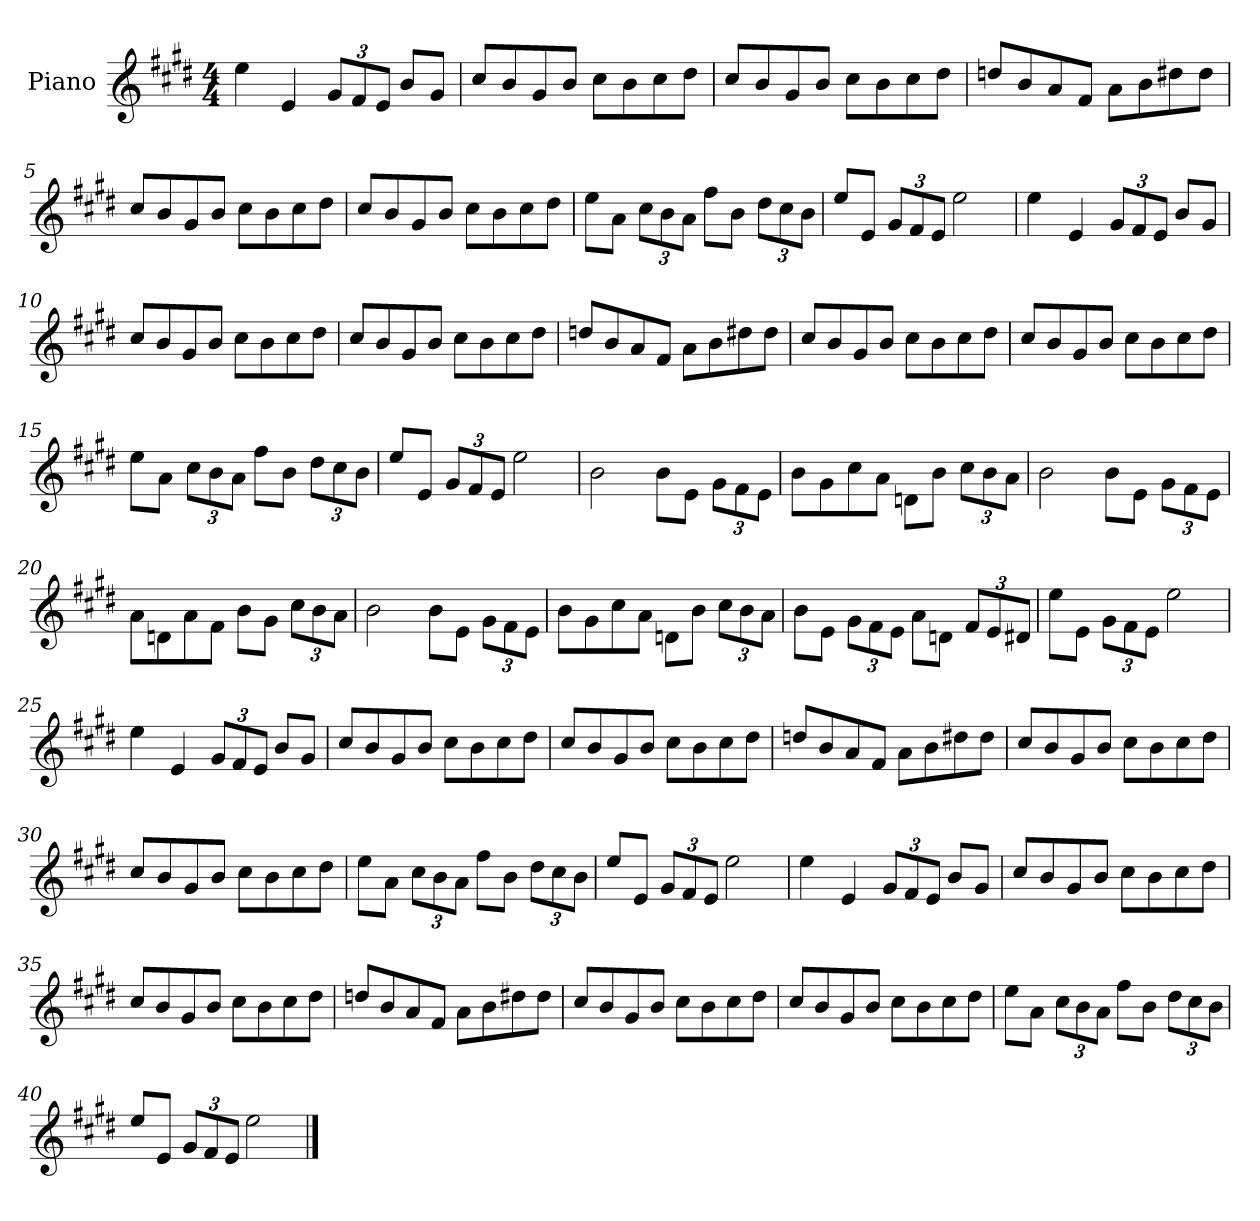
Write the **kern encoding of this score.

**kern
*part1
*staff1
*I"Piano
*I'Pno
*clefG2
*k[f#c#g#d#]
*M4/4
=1
4ee\
4e/
*Xbrackettup
12g#/L
12f#/
12e/J
8b/L
8g#/J
=2
8cc#/L
8b/
8g#/
8b/J
8cc#\L
8b\
8cc#\
8dd#\J
=3
8cc#/L
8b/
8g#/
8b/J
8cc#\L
8b\
8cc#\
8dd#\J
=4
8ddn/L
8b/
8a/
8f#/J
8a\L
8b\
8dd#X\
8dd#\J
=5
8cc#/L
8b/
8g#/
8b/J
8cc#\L
8b\
8cc#\
8dd#\J
=6
8cc#/L
8b/
8g#/
8b/J
8cc#\L
8b\
8cc#\
8dd#\J
=7
8ee\L
8a\J
12cc#\L
12b\
12a\J
8ff#\L
8b\J
12dd#\L
12cc#\
12b\J
=8
8ee/L
8e/J
12g#/L
12f#/
12e/J
2ee\
=9
4ee\
4e/
12g#/L
12f#/
12e/J
8b/L
8g#/J
=10
8cc#/L
8b/
8g#/
8b/J
8cc#\L
8b\
8cc#\
8dd#\J
=11
8cc#/L
8b/
8g#/
8b/J
8cc#\L
8b\
8cc#\
8dd#\J
=12
8ddn/L
8b/
8a/
8f#/J
8a\L
8b\
8dd#X\
8dd#\J
=13
8cc#/L
8b/
8g#/
8b/J
8cc#\L
8b\
8cc#\
8dd#\J
=14
8cc#/L
8b/
8g#/
8b/J
8cc#\L
8b\
8cc#\
8dd#\J
=15
8ee\L
8a\J
12cc#\L
12b\
12a\J
8ff#\L
8b\J
12dd#\L
12cc#\
12b\J
=16
8ee/L
8e/J
12g#/L
12f#/
12e/J
2ee\
=17
2b\
8b\L
8e\J
12g#\L
12f#\
12e\J
=18
8b\L
8g#\
8cc#\
8a\J
8dn\L
8b\J
12cc#\L
12b\
12a\J
=19
2b\
8b\L
8e\J
12g#\L
12f#\
12e\J
=20
8a\L
8dn\
8a\
8f#\J
8b\L
8g#\J
12cc#\L
12b\
12a\J
=21
2b\
8b\L
8e\J
12g#\L
12f#\
12e\J
=22
8b\L
8g#\
8cc#\
8a\J
8dn\L
8b\J
12cc#\L
12b\
12a\J
=23
8b\L
8e\J
12g#\L
12f#\
12e\J
8a\L
8dn\J
12f#/L
12e/
12d#X/J
=24
8ee\L
8e\J
12g#\L
12f#\
12e\J
2ee\
=25
4ee\
4e/
12g#/L
12f#/
12e/J
8b/L
8g#/J
=26
8cc#/L
8b/
8g#/
8b/J
8cc#\L
8b\
8cc#\
8dd#\J
=27
8cc#/L
8b/
8g#/
8b/J
8cc#\L
8b\
8cc#\
8dd#\J
=28
8ddn/L
8b/
8a/
8f#/J
8a\L
8b\
8dd#X\
8dd#\J
=29
8cc#/L
8b/
8g#/
8b/J
8cc#\L
8b\
8cc#\
8dd#\J
=30
8cc#/L
8b/
8g#/
8b/J
8cc#\L
8b\
8cc#\
8dd#\J
=31
8ee\L
8a\J
12cc#\L
12b\
12a\J
8ff#\L
8b\J
12dd#\L
12cc#\
12b\J
=32
8ee/L
8e/J
12g#/L
12f#/
12e/J
2ee\
=33
4ee\
4e/
12g#/L
12f#/
12e/J
8b/L
8g#/J
=34
8cc#/L
8b/
8g#/
8b/J
8cc#\L
8b\
8cc#\
8dd#\J
=35
8cc#/L
8b/
8g#/
8b/J
8cc#\L
8b\
8cc#\
8dd#\J
=36
8ddn/L
8b/
8a/
8f#/J
8a\L
8b\
8dd#X\
8dd#\J
=37
8cc#/L
8b/
8g#/
8b/J
8cc#\L
8b\
8cc#\
8dd#\J
=38
8cc#/L
8b/
8g#/
8b/J
8cc#\L
8b\
8cc#\
8dd#\J
=39
8ee\L
8a\J
12cc#\L
12b\
12a\J
8ff#\L
8b\J
12dd#\L
12cc#\
12b\J
=40
8ee/L
8e/J
12g#/L
12f#/
12e/J
2ee\
==
*-
